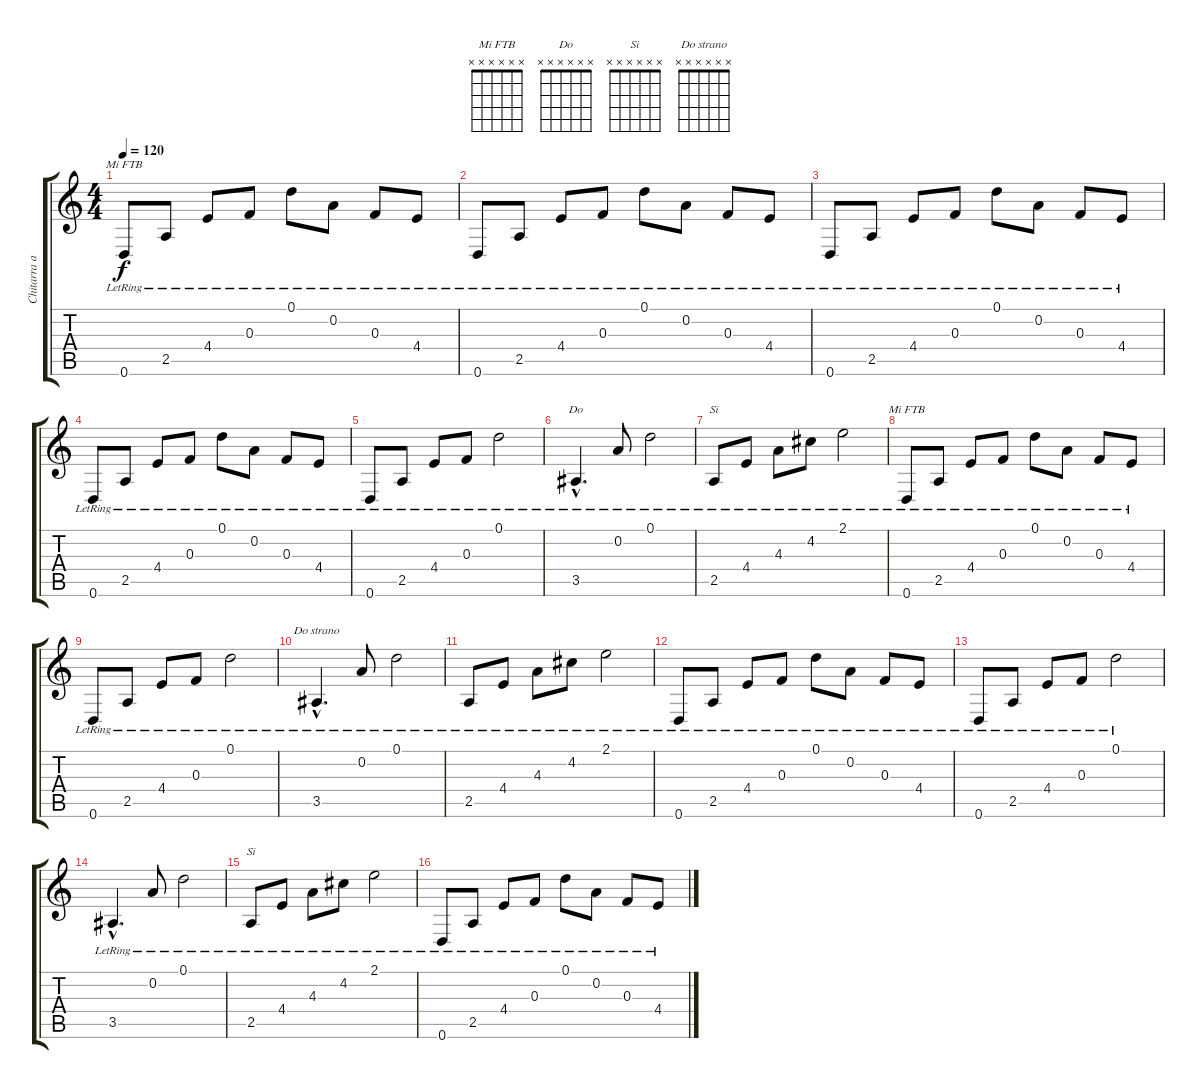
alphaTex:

\track ("Chitarra acustica" "Chitarra a") {instrument acousticguitarsteel}
\staff {score tabs}
\tuning (D4 A3 F3 C3 G2 D2) {hide}
\chord ("Mi FTB" 0 0 0 4 2 0)
\chord ("Do" x x x x x x)
\chord ("Si" 2 4 4 4 2 x) {barre 2}
\chord ("Mi FTB" x x x x x x)
\chord ("Do strano" x x x x x x)
\chord ("Si" x x x x x x)
\ts (4 4)
\tempo 120
\clef g2
\ks c
0.6{lr}.8{ch "Mi FTB" dy f instrument acousticguitarsteel} 2.5{lr}.8 4.4{lr}.8 0.3{lr}.8 0.1{lr}.8 0.2{lr}.8 0.3{lr}.8 4.4{lr}.8 |
0.6{lr}.8 2.5{lr}.8 4.4{lr}.8 0.3{lr}.8 0.1{lr}.8 0.2{lr}.8 0.3{lr}.8 4.4{lr}.8 |
0.6{lr}.8 2.5{lr}.8 4.4{lr}.8 0.3{lr}.8 0.1{lr}.8 0.2{lr}.8 0.3{lr}.8 4.4{lr}.8 |
0.6{lr}.8 2.5{lr}.8 4.4{lr}.8 0.3{lr}.8 0.1{lr}.8 0.2{lr}.8 0.3{lr}.8 4.4{lr}.8 |
0.6{lr}.8 2.5{lr}.8 4.4{lr}.8 0.3{lr}.8 0.1{lr}.2 |
3.5{hac lr}.4{d ch "Do"} 0.2{lr}.8 0.1{lr}.2 |
2.5{lr}.8{ch "Si"} 4.4{lr}.8 4.3{lr}.8 4.2{lr}.8 2.1{lr}.2 |
0.6{lr}.8{ch "Mi FTB"} 2.5{lr}.8 4.4{lr}.8 0.3{lr}.8 0.1{lr}.8 0.2{lr}.8 0.3{lr}.8 4.4{lr}.8 |
0.6{lr}.8 2.5{lr}.8 4.4{lr}.8 0.3{lr}.8 0.1{lr}.2 |
3.5{hac lr}.4{d ch "Do strano"} 0.2{lr}.8 0.1{lr}.2 |
2.5{lr}.8 4.4{lr}.8 4.3{lr}.8 4.2{lr}.8 2.1{lr}.2 |
0.6{lr}.8 2.5{lr}.8 4.4{lr}.8 0.3{lr}.8 0.1{lr}.8 0.2{lr}.8 0.3{lr}.8 4.4{lr}.8 |
0.6{lr}.8 2.5{lr}.8 4.4{lr}.8 0.3{lr}.8 0.1{lr}.2 |
3.5{hac lr}.4{d} 0.2{lr}.8 0.1{lr}.2 |
2.5{lr}.8{ch "Si"} 4.4{lr}.8 4.3{lr}.8 4.2{lr}.8 2.1{lr}.2 |
0.6{lr}.8 2.5{lr}.8 4.4{lr}.8 0.3{lr}.8 0.1{lr}.8 0.2{lr}.8 0.3{lr}.8 4.4{lr}.8
